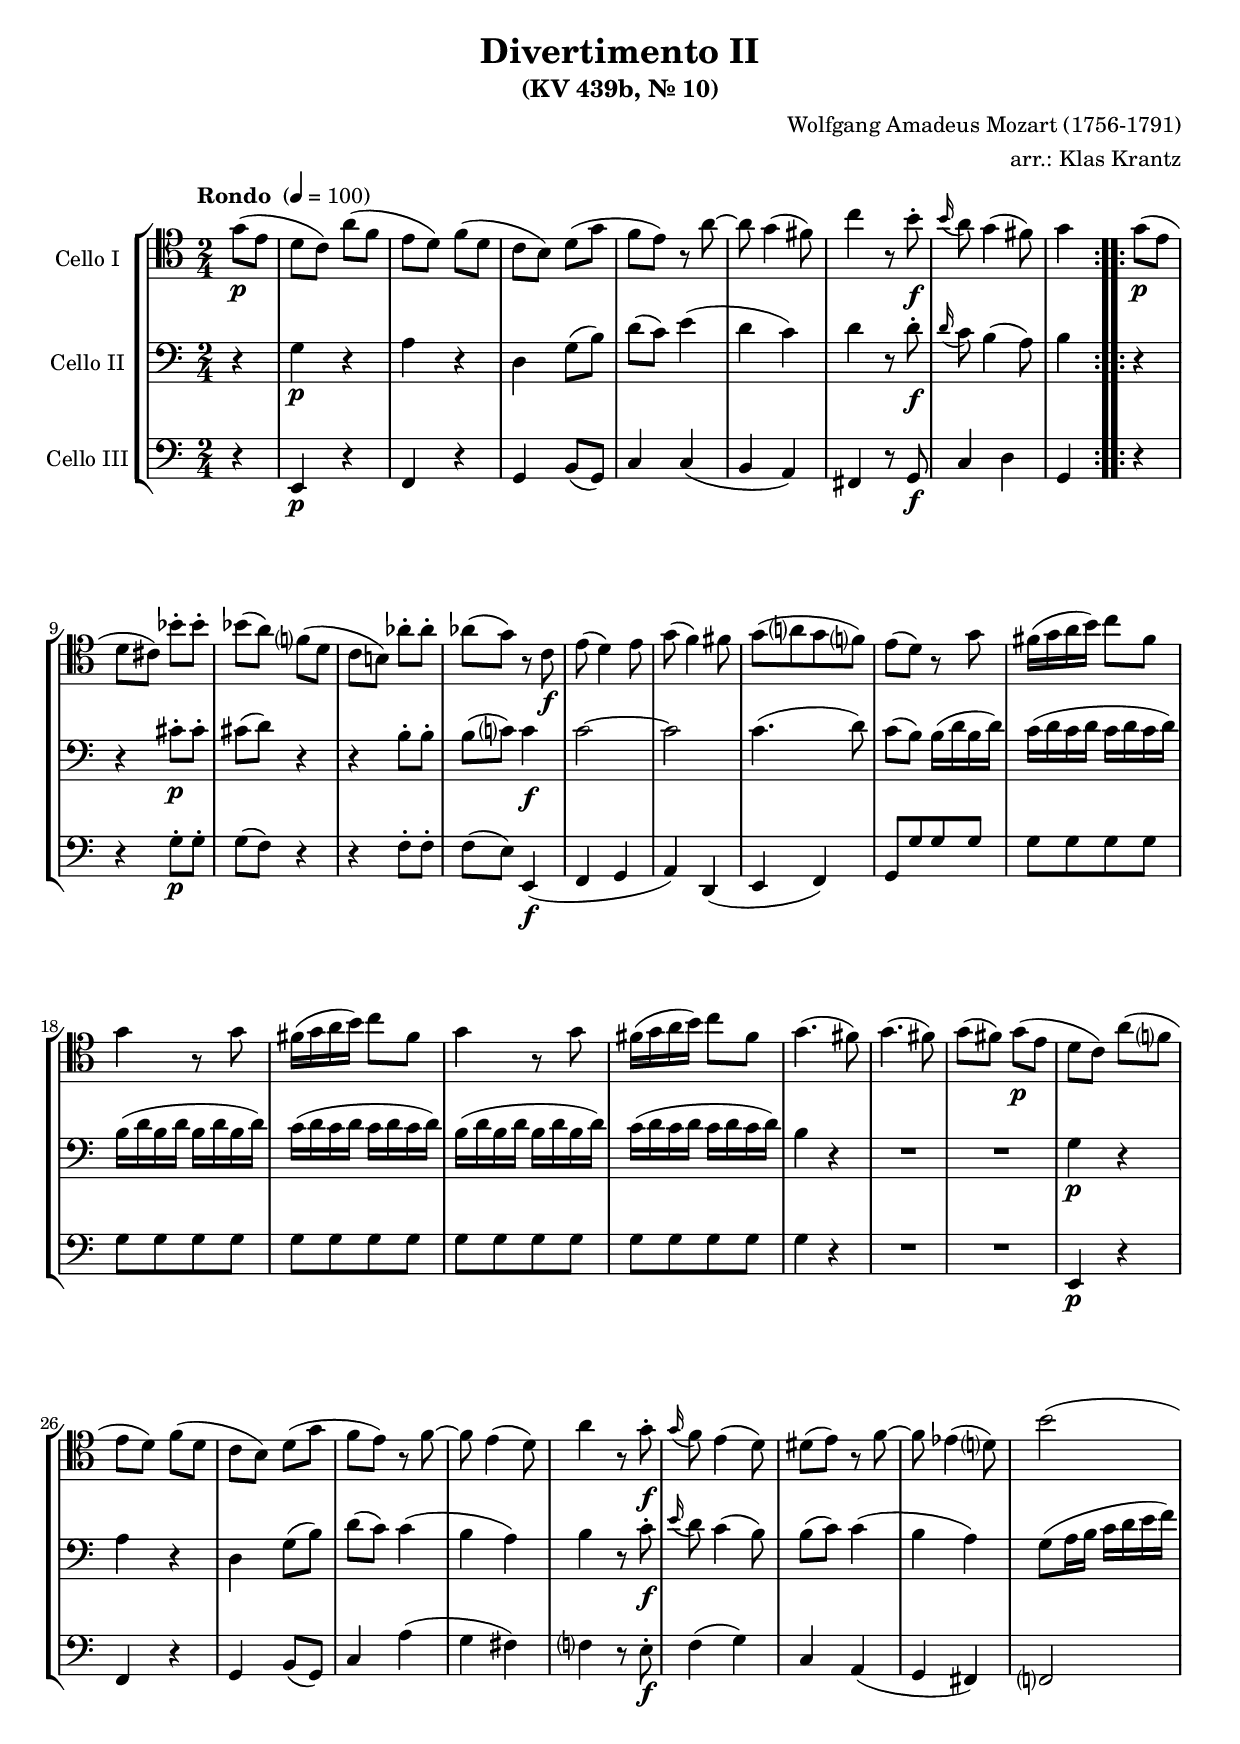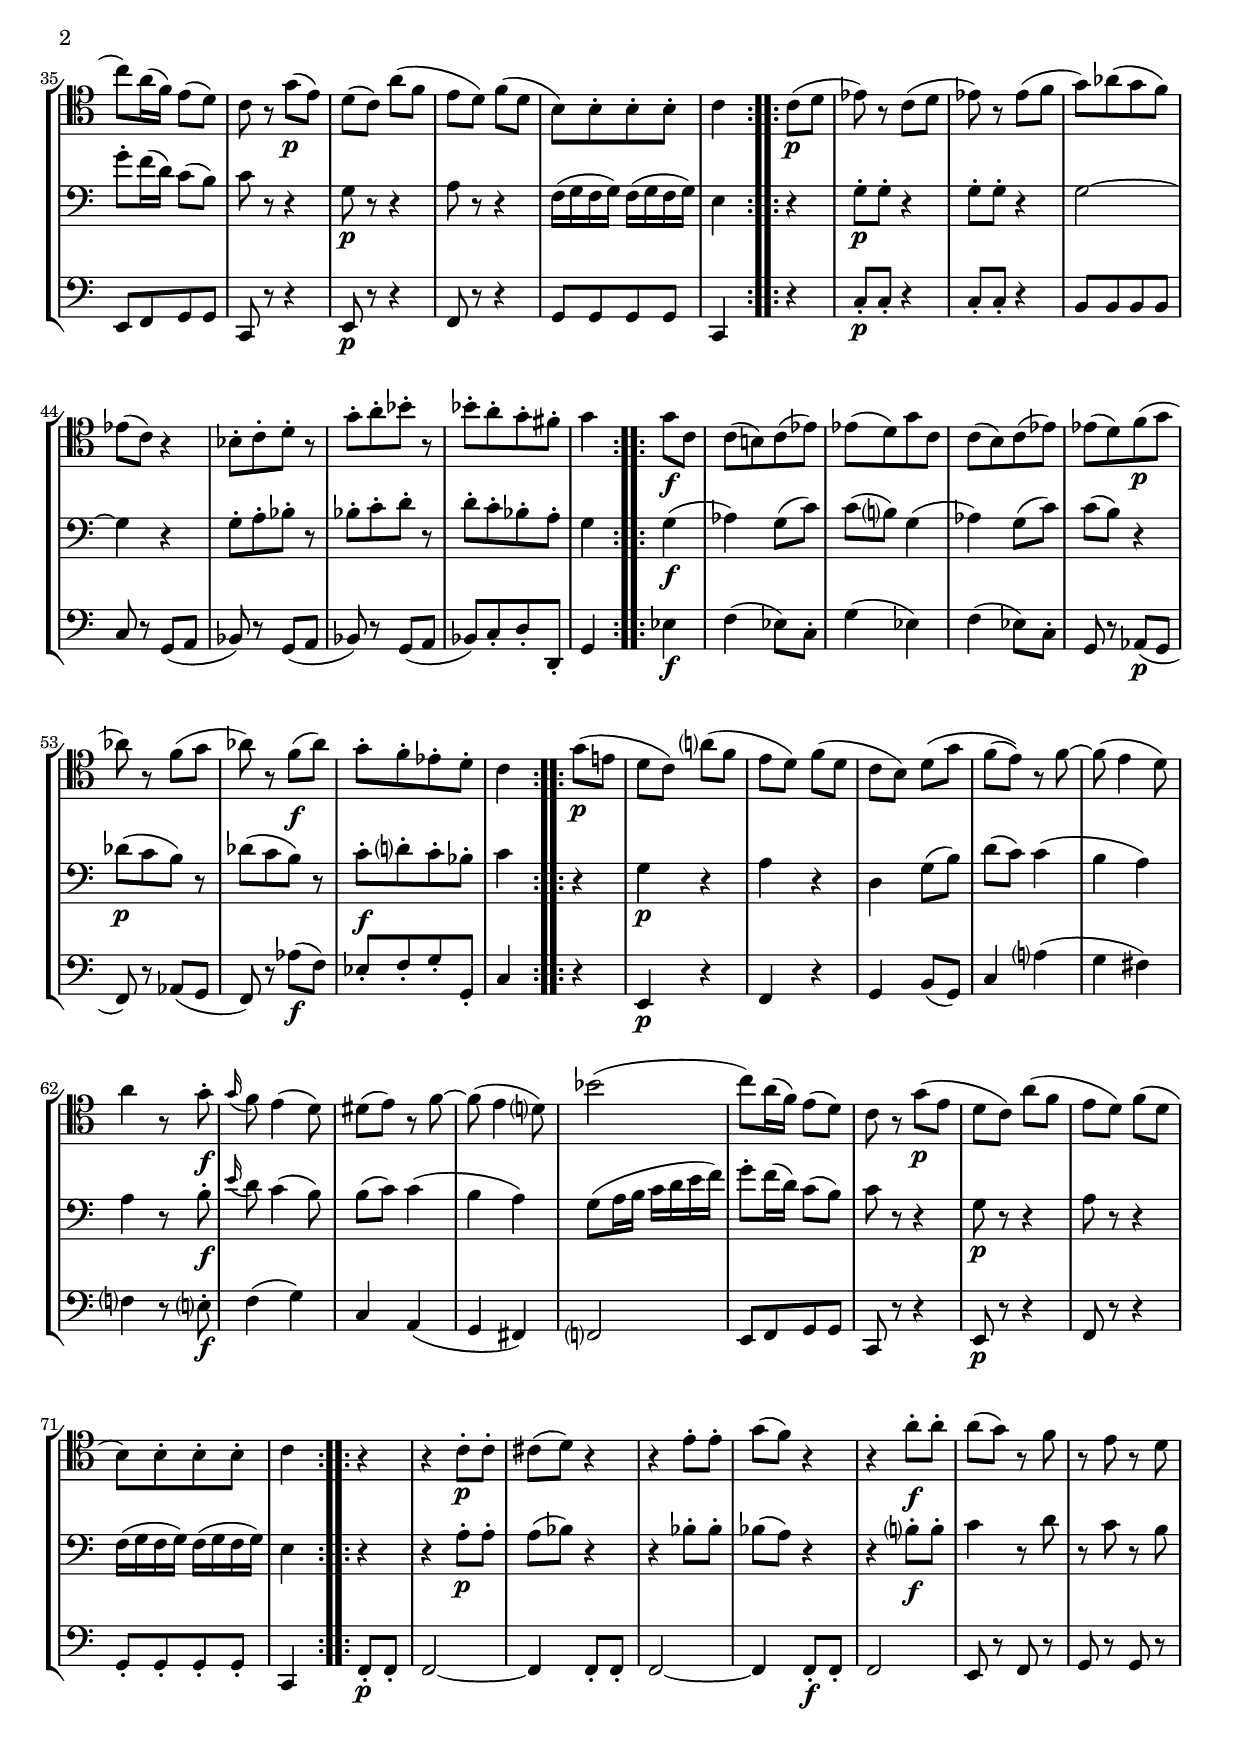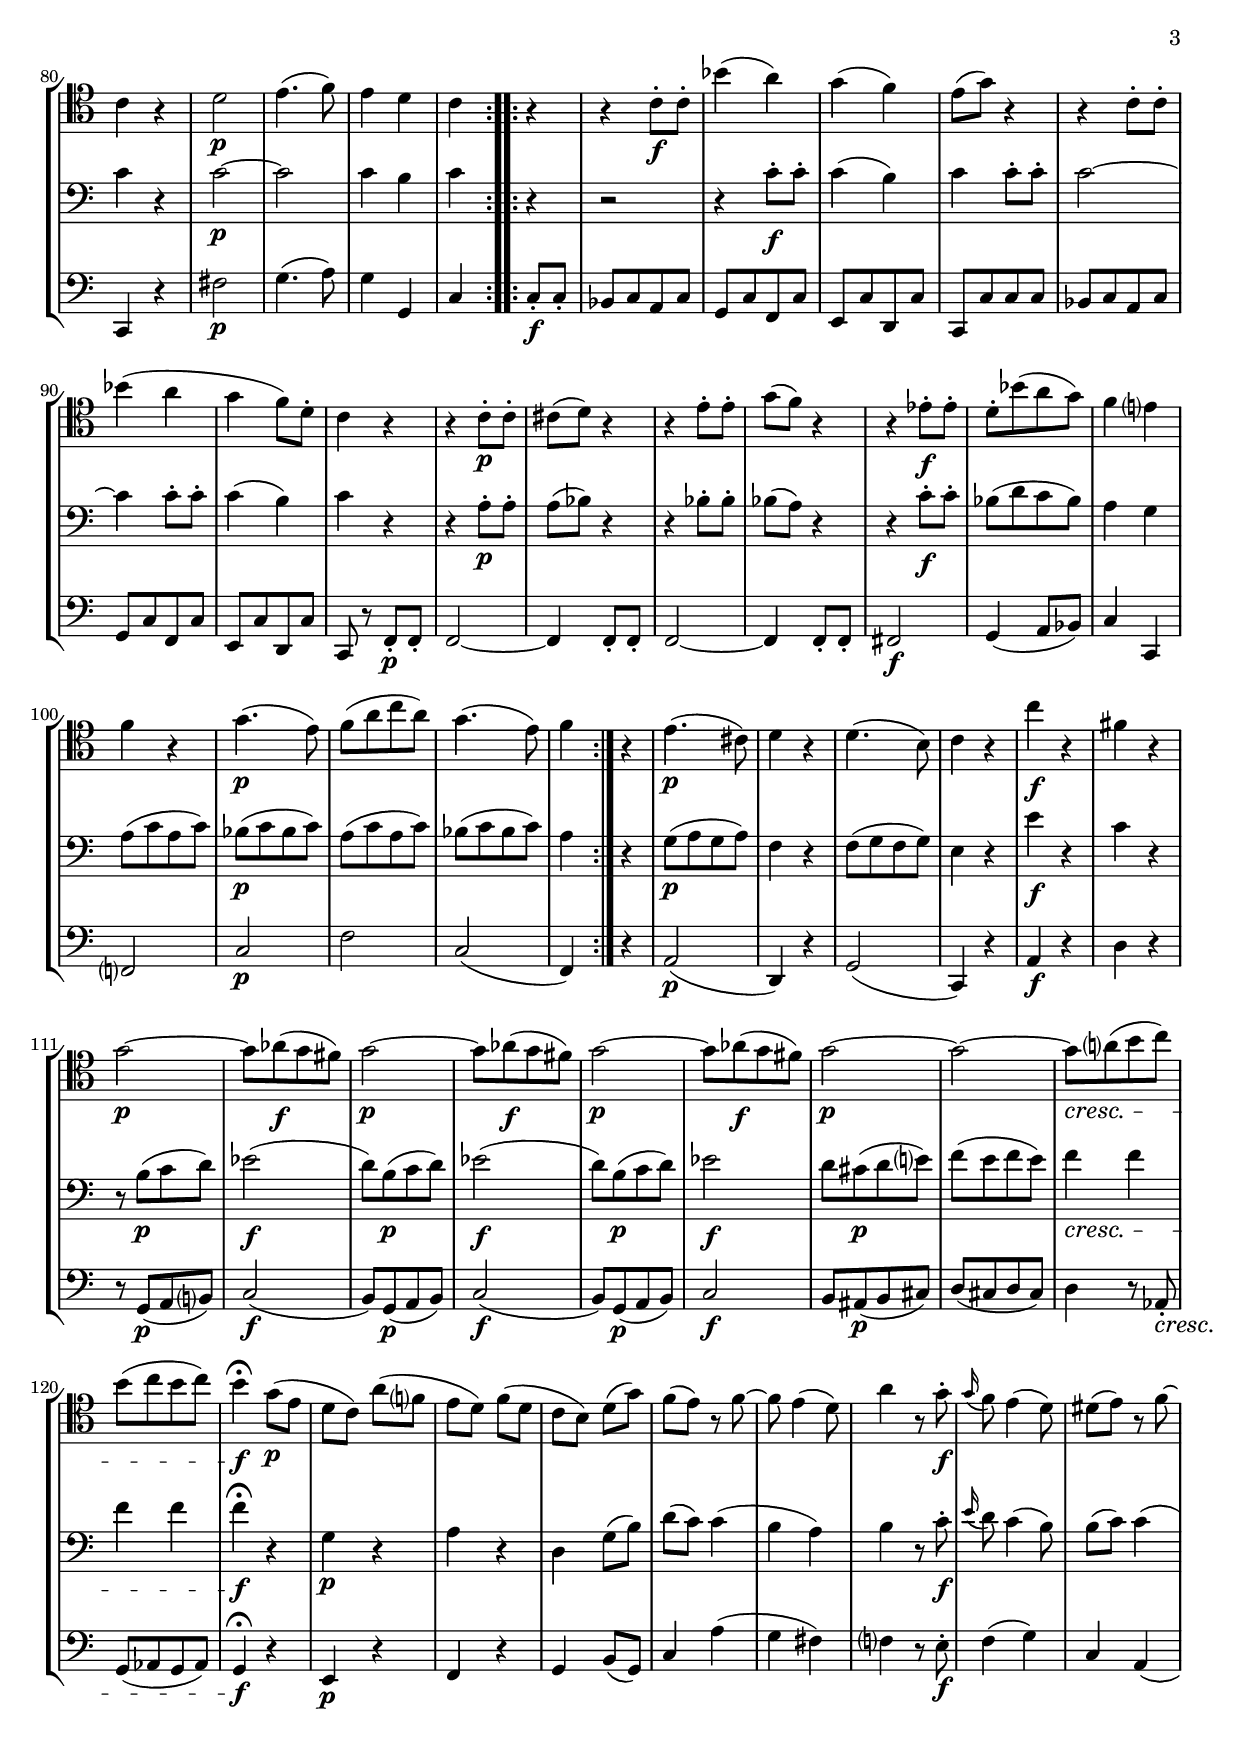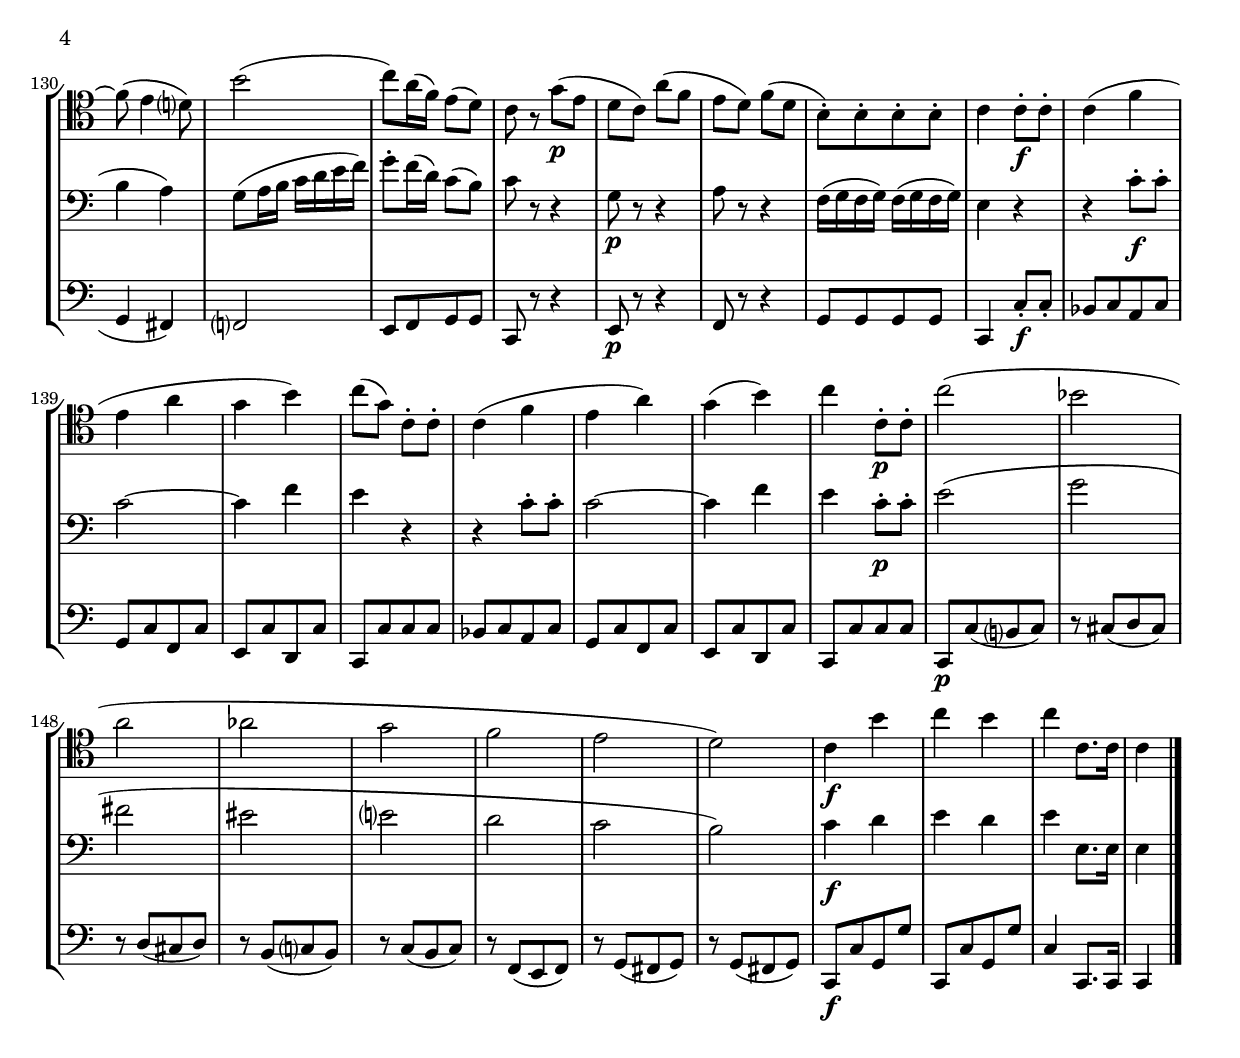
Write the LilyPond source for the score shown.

\version "2.14.2"
\include "deutsch.ly"

#(set-global-staff-size 19)

\header {
  title = "Divertimento II"
  subtitle = "(KV 439b, Nr. 10)"
  composer = "Wolfgang Amadeus Mozart (1756-1791)"
  arranger = "arr.: Klas Krantz"
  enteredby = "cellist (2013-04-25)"
}

voiceconsts = {
  \key d \major
  \time 2/4
  \clef "bass"
  \tempo "Rondo " 4=100
  %\numericTimeSignature
  \compressFullBarRests
}

%minstr = "harpsichord"
mihi = "clarinet"
%minstr = "accordion"
milo = "bassoon"

va = \relative c''' {
  \voiceconsts
  \clef "tenor"

  \repeat volta 2 {
    \partial 4 a8(\p fis
    e d) h'( g
    fis e) g( e
    d cis) e( a
    g fis) r h~
    h a4( gis8)
    d'4 r8 cis-.\f
    \appoggiatura cis16 h8 a4( gis8)

    a4
  }
  \repeat volta 2 {
    \partial 4 a8(\p fis
    e dis) c'-. c-.
    c( h) g?( e
    d cis!) b'-. b-.
    b( a) r d,\f
    fis( e4) fis8
    a( g4) gis8

    a[( h? a g?)]
    fis( e) r a
    gis16( a h cis) d8 gis,
    a4 r8 a
    gis16( a h cis) d8 gis,
    a4 r8 a
    gis16( a h cis) d8 gis,

    a4.( gis8)
    a4.( gis8)
    a( gis) a(\p fis
    e d) h'( g?
    fis e) g( e
    d cis) e( a
    g fis) r g~
    g fis4( e8)

    h'4 r8 a-.\f
    \appoggiatura a16 g8 fis4( e8)
    eis( fis) r g~
    g f4( e?8)
    cis'2(
    d8) h16( g) fis8( e)
    d r a'(\p fis)
    e( d) h'( g

    fis e) g( e
    cis)[ cis-. cis-. cis]-.
    d4
  }
  \repeat volta 2 {
    \partial 4 d8(\p e
    f) r d( e
    f) r f( g
    a)[ b( a g)]
    f( d) r4

    c8[-. d-. e]-. r
    a[-. h-. c]-. r
    c[-. h-. a-. gis]-.
    a4
  }
  \repeat volta 2 {
    \partial 4 a8\f d,
    d[( cis!) d( f)]
    f[( e) a d,]
    d[( cis) d( f)]

    f[( e) g(\p a]
    b) r g( a
    b) r g(\f b)
    a[-. g-. f-. e]-.
    d4
  }
  \repeat volta 2 {
    \partial 4 a'8(\p fis!
    e d) h'?( g
    fis e) g( e

    d cis) e\( a
    g( fis)\) r g~
    g( fis4 e8)
    h'4 r8 a-.\f
    \appoggiatura a16 g8 fis4( e8)
    eis( fis) r g~
    g( fis4 e?8)

    c'2(
    d8) h16( g) fis8( e)
    d r a'(\p fis
    e d) h'( g
    fis e) g( e
    cis)[ cis-. cis-. cis]-.
    d4
  }

  \repeat volta 2 {
    \partial 4 r
    r d8-.\p d-.
    dis( e) r4
    r fis8-. fis-.
    a( g) r4
    r h8-.\f h-.
    h( a) r g
    r fis r e
    d4 r

    e2\p
    fis4.( g8)
    fis4 e
    d
  }
  \repeat volta 2 {
    \partial 4 r
    r d8-.\f d-.
    c'4( h)
    a( g)
    fis8( a) r4
    r d,8-. d-.

    c'4( h
    a g8) e-.
    d4 r
    r d8-.\p d-.
    dis( e) r4
    r fis8-. fis-.
    a( g) r4
    r f8-.\f f-.
    e[-. c'( h a)]

    g4 fis?
    g r
    a4.(\p fis8)
    g[( h d h)]
    a4.( fis8)
    g4
  }
  \partial 4 r
  fis4.(\p dis8)
  e4 r
  e4.( cis8)
  d4 r

  d'\f r
  gis, r
  a2~\p
  a8[ b(\f a gis)]
  a2~\p
  a8[ b(\f a gis)]
  a2~\p
  a8[ b(\f a gis)]
  a2~\p

  a~
  a8[\cresc h?( cis d)]
  cis[( d cis d)]
  cis4\f\fermata a8(\p fis
  e d) h'( g?
  fis e) g( e
  d cis) e( a)
  g( fis) r g~

  g fis4( e8)
  h'4 r8 a-.\f
  \appoggiatura a16 g8 fis4( e8)
  eis( fis) r g~
  g( fis4 e?8)
  cis'2(
  d8) h16( g) fis8( e)

  d r a'(\p fis
  e d) h'( g
  fis e) g( e
  cis)[-. cis-. cis-. cis]-.
  d4 d8-.\f d-.
  d4( g
  fis h
  a cis)

  d8( a) d,-. d-.
  d4( g
  fis h)
  a( cis)
  d d,8-.\p d-.
  d'2(
  c
  h

  b
  a
  g
  fis
  e)
  d4\f cis'
  d cis
  d d,8. d16
  d4 \bar "|."
}

vb = \relative c'' {
  \voiceconsts

  \repeat volta 2 {
    \partial 4 r4
    a\p r
    h r
    e, a8( cis)
    e( d) fis4(
    e d)
    e r8 e-.\f
    \appoggiatura e16 d8 cis4( h8)

    cis4
  }
  \repeat volta 2 {
    \partial 4 r
    r dis8-.\p dis-.
    dis( e) r4
    r cis8-. cis-.
    cis( d?) d4\f
    d2~
    d

    d4.( e8)
    d( cis) cis16( e cis e)
    d( e d e d e d e)
    cis( e cis e cis e cis e)
    d( e d e d e d e)
    cis( e cis e cis e cis e)

    d( e d e d e d e)
    cis4 r
    R2*2
    a4\p r
    h r
    e, a8( cis)
    e( d) d4(
    cis h)

    cis r8 d-.\f
    \appoggiatura fis16 e8 d4( cis8)
    cis( d) d4(
    cis h)
    a8( h16 cis d e fis g)
    a8-. g16( e) d8( cis)
    d r r4
    a8\p r r4

    h8 r r4
    g16( a g a) g( a g a)
    fis4
  }
  \repeat volta 2 {
    \partial 4 r
    a8-.\p a-. r4
    a8-. a-. r4
    a2~
    a4 r

    a8[-. h-. c]-. r
    c[-. d-. e]-. r
    e[-. d-. c-. h]-.
    a4
  }
  \repeat volta 2 {
    \partial 4 a(\f
    b) a8( d)
    d( cis?) a4(
    b) a8( d)

    d( cis) r4
    es8[(\p d cis)] r
    es[( d cis)] r
    d[-.\f e?-. d-. c]-.
    d4
  }
  \repeat volta 2 {
    \partial 4 r
    a\p r
    h r

    e, a8( cis)
    e( d) d4(
    cis h)
    h r8 cis-.\f
    \appoggiatura fis16 e8 d4( cis8)
    cis( d) d4(
    cis h)

    a8( h16 cis d e fis g)
    a8-. g16( e) d8( cis)
    d r r4
    a8\p r r4
    h8 r r4
    g16( a g a) g( a g a)
    fis4
  }

  \repeat volta 2 {
    \partial 4 r
    r h8-.\p h-.
    h( c) r4
    r c8-. c-.
    c( h) r4
    r cis?8-.\f cis-.
    d4 r8 e
    r d r cis
    d4 r

    d2~\p
    d
    d4 cis
    d
  }
  \repeat volta 2 {
    \partial 4 r
    r2
    r4 d8-.\f d-.
    d4( cis)
    d d8-. d-.
    d2~

    d4 d8-. d-.
    d4( cis)
    d r
    r h8-.\p h-.
    h( c) r4
    r c8-. c-.
    c( h) r4
    r d8-.\f d-.
    c[( e d c)]

    h4 a
    h8[( d h d)]
    c[(\p d c d)]
    h[( d h d)]
    c[( d c d)]
    h4
  }
  \partial 4 r
  a8[(\p h a h)]
  g4 r
  g8[( a g a)]
  fis4 r

  fis'\f r
  d r
  r8 cis[(\p d e)]
  f2(\f
  e8)[ cis(\p d e)]
  f2(\f
  e8)[ cis(\p d e)]
  f2\f
  e8[ dis(\p e fis?)]

  g[( fis g fis)]
  g4\cresc g
  g g
  g\f\fermata r
  a,\p r
  h r
  e, a8( cis)
  e( d) d4(

  cis h)
  cis r8 d-.\f
  \appoggiatura fis16 e8 d4( cis8)
  cis( d) d4(
  cis h)
  a8( h16 cis d e fis g)
  a8-. g16( e) d8( cis)

  d r r4
  a8\p r r4
  h8 r r4
  g16( a g a) g( a g a)
  fis4 r
  r d'8-.\f d-.
  d2~
  d4 g

  fis r
  r d8-. d-.
  d2~
  d4 g
  fis d8-.\p d-.
  fis2(
  a
  gis

  fisis
  fis?
  e
  d
  cis)
  d4\f
  e
  fis e
  fis fis,8. fis16
  fis4 \bar "|."
}

vc = \relative c {
  \voiceconsts

  \repeat volta 2 {
    \partial 4 r4
    fis\p r
    g r
    a cis8( a)
    d4 d(
    cis h)
    gis r8 a\f
    d4 e

    a,
  }

  \repeat volta 2 {
    \partial 4 r
    r a'8-.\p a-.
    a( g) r4
    r g8-. g-.
    g( fis) fis,4(\f
    g a
    h) e,(

    fis g)
    a8[ a' a a]
    a[ a a a]
    a[ a a a]
    a[ a a a]
    a[ a a a]

    a[ a a a]
    a4 r
    R2*2
    fis,4\p r
    g r
    a cis8( a)
    d4 h'(
    a gis)

    g? r8 fis-.\f
    g4( a)
    d, h(
    a gis)
    g?2
    fis8[ g a a]
    d, r r4
    fis8\p r r4

    g8 r r4
    a8[ a a a]
    d,4
  }
  \repeat volta 2 {
    \partial 4 r
    d'8-.\p d-. r4
    d8-. d-. r4
    cis8[ cis cis cis]
    d r a( h

    c) r a( h
    c) r a( h
    c)[ d-. e-. e,]-.
    a4
  }
  \repeat volta 2 {
    \partial 4 f'\f
    g( f8) d-.
    a'4( f)
    g( f8) d-.

    a r b(\p a
    g) r b( a
    g) r b'(\f g)
    f[-. g-. a-. a,]-.
    d4
  }
  \repeat volta 2 {
    \partial 4 r
    fis,\p r
    g r

    a cis8( a)
    d4 h'?(
    a gis)
    g? r8 fis?-.\f
    g4( a)
    d, h(
    a gis)

    g?2
    fis8[ g a a]
    d, r r4
    fis8\p r r4
    g8 r r4
    a8[-. a-. a-. a]-.
    d,4
  }

  \repeat volta 2 {
    \partial 4 g8-.\p g-.
    g2~
    g4 g8-. g-.
    g2~
    g4 g8-.\f g-.
    g2
    fis8 r g r
    a r a r
    d,4 r

    gis'2\p
    a4.( h8)
    a4 a,
    d
  }
  \repeat volta 2 {
    \partial 4 d8-.\f d-.
    c[ d h d]
    a[ d g, d']
    fis,[ d' e, d']
    d,[ d' d d]
    c[ d h d]

    a[ d g, d']
    fis,[ d' e, d']
    d, r g-.\p g-.
    g2~
    g4 g8-. g-.
    g2~
    g4 g8-. g-.
    gis2\f
    a4( h8 c)

    d4 d,
    g?2
    d'\p
    g
    d(
    g,4)
  }
  \partial 4 r
  h2(\p
  e,4) r
  a2(
  d,4) r

  h'\f r
  e r
  r8 a,[(\p h cis?)]
  d2(\f
  cis8)[ a(\p h cis)]
  d2(\f
  cis8)[ a(\p h cis)]
  d2\f
  cis8[ his(\p cis dis)]  
 
  e[( dis e dis)]
  e4 r8 b-.\cresc
  a[( b a b)]
  a4\f\fermata r
  fis\p r
  g r
  a cis8( a)
  d4 h'(

  a gis)
  g? r8 fis-.\f
  g4( a)
  d, h(
  a gis)
  g?2
  fis8[ g a a]

  d, r r4
  fis8\p r r4
  g8 r r4
  a8[ a a a]
  d,4 d'8-.\f d-.
  c[ d h d]
  a[ d g, d']
  fis,[ d' e, d']
 
  d,[ d' d d]
  c[ d h d]
  a[ d g, d']
  fis,[ d' e, d']
  d,[ d' d d]
  d,[\p d'( cis? d)]
  r dis[( e dis)]
  r e[( dis e)]

  r cis[( d? cis)]
  r d[( cis d)]
  r g,[( fis g)]
  r a[( gis a)]
  r a[( gis a)]
  d,[\f d' a a']
  d,,[ d' a a']
  d,4 d,8. d16
  d4 \bar "|."
}


music = \new StaffGroup <<
      \new Staff {
	\set Staff.midiInstrument = \mihi
	\set Staff.instrumentName = #"Cello I"
	\transpose d c, { \va }
      }

      \new Staff {
	\set Staff.midiInstrument = \mihi
	\set Staff.instrumentName = #"Cello II"
	\transpose d c, { \vb }
      }

      \new Staff {
	\set Staff.midiInstrument = \milo
	\set Staff.instrumentName = #"Cello III"
	\transpose d c, { \vc }
      }
>>

\book {
  \score {
    \music
    \layout {}
  }

  \score {
    \unfoldRepeats \music

    \midi {
      \context {
        \Score
      }
    }
  }
}
